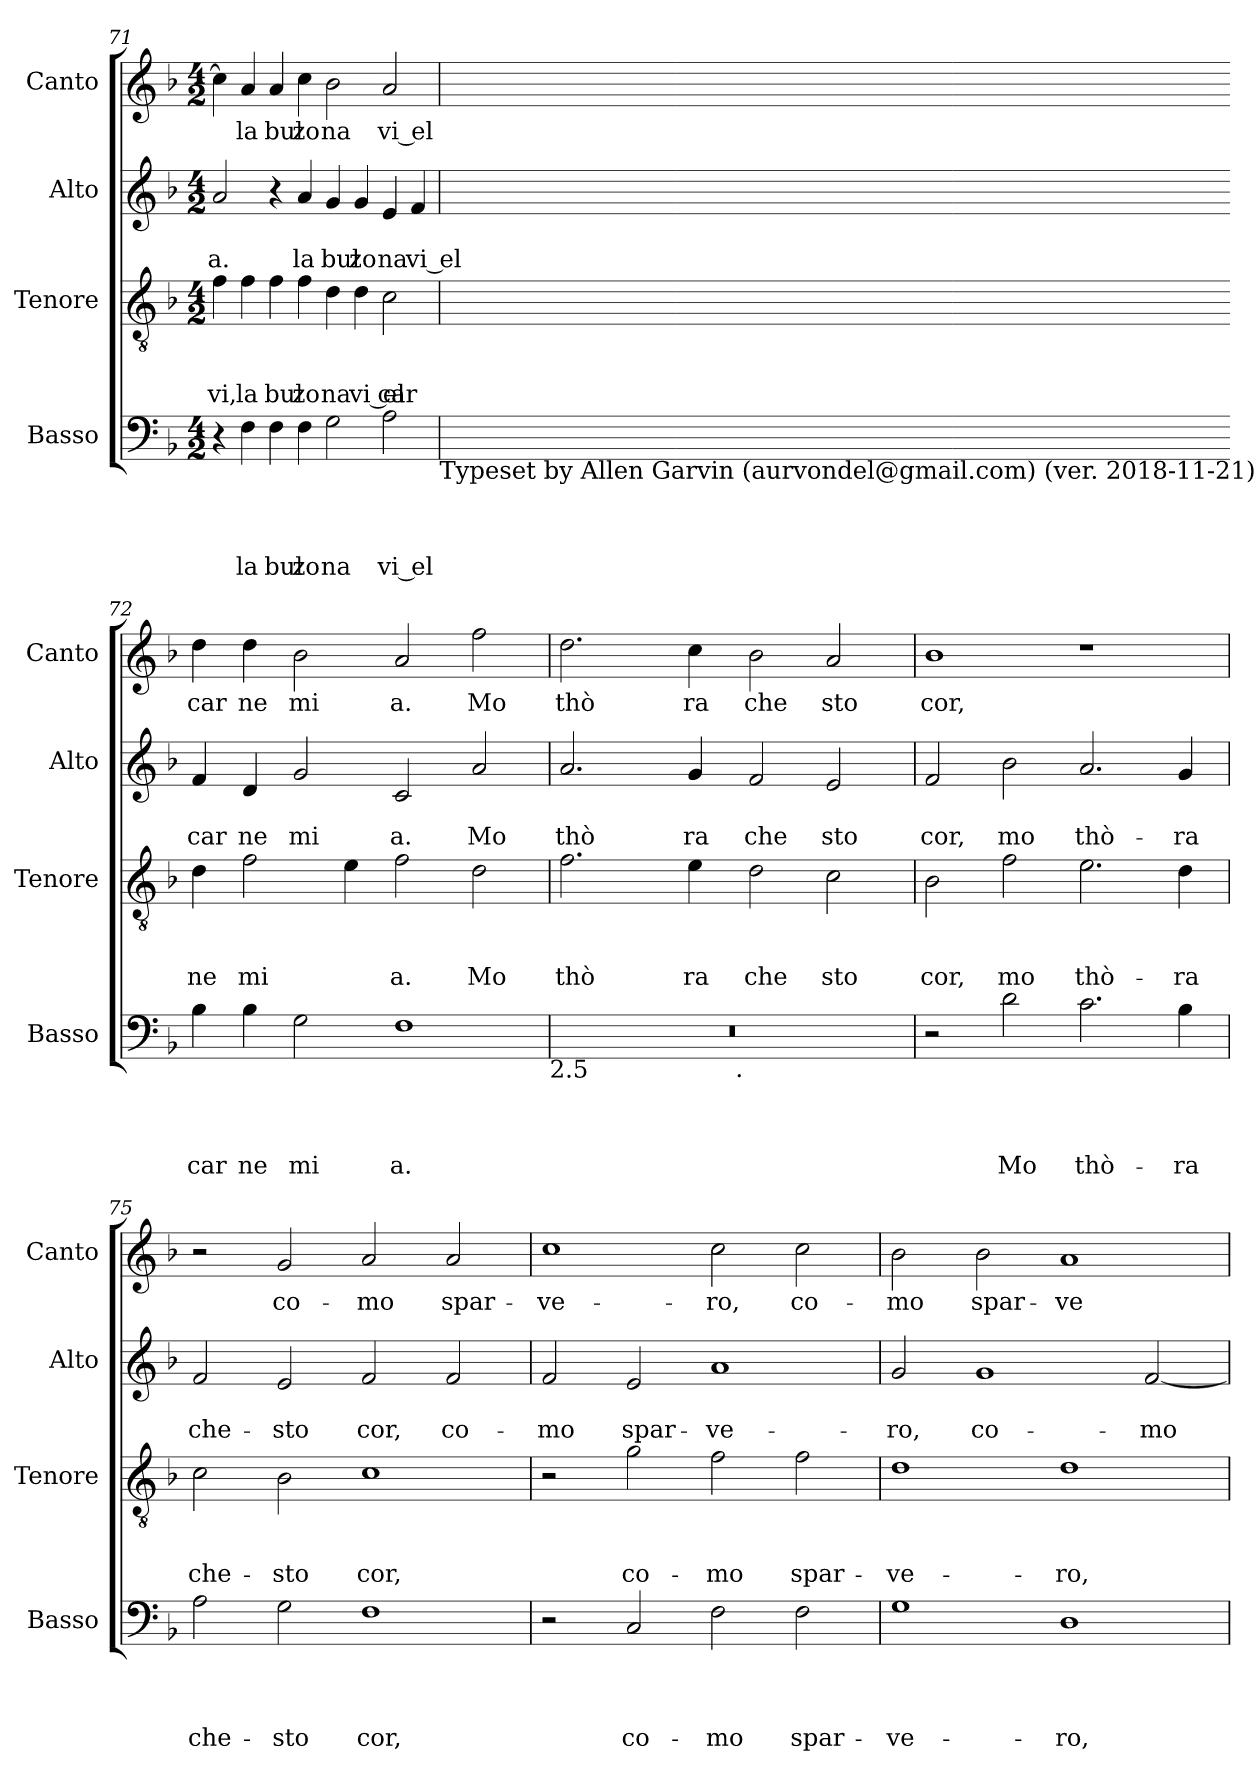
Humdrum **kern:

**kern	**text	**text	**text	**text	**kern	**text	**text	**text	**kern	**text	**text	**kern	**text
*part4	*part4	*part4	*part4	*part4	*part3	*part3	*part3	*part3	*part2	*part2	*part2	*part1	*part1
*staff4	*staff4	*staff4	*staff4	*staff4	*staff3	*staff3	*staff3	*staff3	*staff2	*staff2	*staff2	*staff1	*staff1
*I"Basso	*	*	*	*	*I"Tenore	*	*	*	*I"Alto	*	*	*I"Canto	*
*I'Basso	*	*	*	*	*I'Tenore	*	*	*	*I'Alto	*	*	*I'Canto	*
*clefF4	*	*	*	*	*clefGv2	*	*	*	*clefG2	*	*	*clefG2	*
*k[b-]	*	*	*	*	*k[b-]	*	*	*	*k[b-]	*	*	*k[b-]	*
*F:	*	*	*	*	*F:	*	*	*	*F:	*	*	*F:	*
*M4/2	*	*	*	*	*M4/2	*	*	*	*M4/2	*	*	*M4/2	*
=71	=71	=71	=71	=71	=71	=71	=71	=71	=71	=71	=71	=71	=71
!	!	!	!	!	!	!	!	!LO:LY:b	!	!	!LO:LY:b	!	!
4r	.	.	.	.	4f\	.	.	vi,	2a/	.	a.	4cc\]	.
!	!	!	!	!LO:LY:b	!	!	!	!LO:LY:b	!	!	!	!	!LO:LY:b
4F\	.	.	.	la	4f\	.	.	la	.	.	.	4a/	la
!	!	!	!	!LO:LY:b	!	!	!	!LO:LY:b	!	!	!	!	!LO:LY:b
4F\	.	.	.	bul	4f\	.	.	bul	4r	.	.	4a/	bul
!	!	!	!	!LO:LY:b	!	!	!	!LO:LY:b	!	!	!LO:LY:b	!	!LO:LY:b
4F\	.	.	.	zo	4f\	.	.	zo	4a/	.	la	4cc\	zo
!	!	!	!	!LO:LY:b	!	!	!	!LO:LY:b	!	!	!LO:LY:b	!	!LO:LY:b
2G\	.	.	.	na	4d\	.	.	na	4g/	.	bul	2b-\	na
!	!	!	!	!	!	!	!	!LO:LY:b:rj	!	!	!LO:LY:b	!	!
.	.	.	.	.	4d\	.	.	vi el	4g/	.	zo	.	.
!	!	!	!	!LO:LY:b:rj	!	!	!	!LO:LY:b	!	!	!LO:LY:b	!	!LO:LY:b:rj
2A\	.	.	.	vi el	2c\	.	.	car	4e/	.	na	2a/	vi el
!	!	!	!	!	!	!	!	!	!	!	!LO:LY:b:rj	!	!
.	.	.	.	.	.	.	.	.	4f/	.	vi el	.	.
!LO:TX:b:t=Typeset by Allen Garvin (aurvondel@gmail.com) (ver. 2018-11-21) CC BY-NC	!	!	!	!	!	!	!	!	!	!	!	!	!
=72	=72	=72	=72	=72	=72	=72	=72	=72	=72	=72	=72	=72	=72
!	!	!	!	!LO:LY:b	!	!	!	!LO:LY:b	!	!	!LO:LY:b	!	!LO:LY:b
4B-\	.	.	.	car	4d\	.	.	ne	4f/	.	car	4dd\	car
!	!	!	!	!LO:LY:b	!	!	!	!LO:LY:b	!	!	!LO:LY:b	!	!LO:LY:b
4B-\	.	.	.	ne	2f\	.	.	mi	4d/	.	ne	4dd\	ne
!	!	!	!	!LO:LY:b	!	!	!	!	!	!	!LO:LY:b	!	!LO:LY:b
2G\	.	.	.	mi	.	.	.	.	2g/	.	mi	2b-\	mi
.	.	.	.	.	4e\	.	.	.	.	.	.	.	.
!	!	!	!	!LO:LY:b	!	!	!	!LO:LY:b	!	!	!LO:LY:b	!	!LO:LY:b
1F	.	.	.	a.	2f\	.	.	a.	2c/	.	a.	2a/	a.
!	!	!	!	!	!	!	!	!LO:LY:b	!	!	!LO:LY:b	!	!LO:LY:b
.	.	.	.	.	2d\	.	.	Mo	2a/	.	Mo	2ff\	Mo
!LO:TX:b:t=2.5	!	!	!	!	!	!	!	!	!	!	!	!	!
=73	=73	=73	=73	=73	=73	=73	=73	=73	=73	=73	=73	=73	=73
!	!	!	!	!	!	!	!	!LO:LY:b	!	!	!LO:LY:b	!	!LO:LY:b
*^	*	*	*	*	*	*	*	*	*	*	*	*	*
0r	2ryy	.	.	.	.	2.f\	.	.	thò	2.a/	.	thò	2.dd\	thò
.	4...ryy	.	.	.	.	.	.	.	.	.	.	.	.	.
!	!	!	!	!	!	!	!	!	!LO:LY:b	!	!	!LO:LY:b	!	!LO:LY:b
.	.	.	.	.	.	4e\	.	.	ra	4g/	.	ra	4cc\	ra
!	!LO:TX:b:t=.	!	!	!	!	!	!	!	!	!	!	!	!	!
.	1ryy	.	.	.	.	.	.	.	.	.	.	.	.	.
!	!	!	!	!	!	!	!	!	!LO:LY:b	!	!	!LO:LY:b	!	!LO:LY:b
.	.	.	.	.	.	2d\	.	.	che	2f/	.	che	2b-\	che
!	!	!	!	!	!	!	!	!	!LO:LY:b	!	!	!LO:LY:b	!	!LO:LY:b
.	.	.	.	.	.	2c\	.	.	sto	2e/	.	sto	2a/	sto
.	32ryy	.	.	.	.	.	.	.	.	.	.	.	.	.
!!LO:PB:g=z
=74	=74	=74	=74	=74	=74	=74	=74	=74	=74	=74	=74	=74	=74	=74
!	!	!	!	!	!	!	!	!	!LO:LY:b	!	!	!LO:LY:b	!	!LO:LY:b
*v	*v	*	*	*	*	*	*	*	*	*	*	*	*	*
2r	.	.	.	.	2B-\	.	.	cor,	2f/	.	cor,	1b-	cor,
!	!	!	!	!LO:LY:b	!	!	!	!LO:LY:b	!	!	!LO:LY:b	!	!
2d\	.	.	.	Mo	2f\	.	.	mo	2b-\	.	mo	.	.
!	!	!	!	!LO:LY:b	!	!	!	!LO:LY:b	!	!	!LO:LY:b	!	!
2.c\	.	.	.	thò-	2.e\	.	.	thò-	2.a/	.	thò-	1r	.
!	!	!	!	!LO:LY:b	!	!	!	!LO:LY:b	!	!	!LO:LY:b	!	!
4B-\	.	.	.	-ra	4d\	.	.	-ra	4g/	.	-ra	.	.
=75	=75	=75	=75	=75	=75	=75	=75	=75	=75	=75	=75	=75	=75
!	!	!	!	!LO:LY:b	!	!	!	!LO:LY:b	!	!	!LO:LY:b	!	!
2A\	.	.	.	che-	2c\	.	.	che-	2f/	.	che-	2r	.
!	!	!	!	!LO:LY:b	!	!	!	!LO:LY:b	!	!	!LO:LY:b	!	!LO:LY:b
2G\	.	.	.	-sto	2B-\	.	.	-sto	2e/	.	-sto	2g/	co-
!	!	!	!	!LO:LY:b	!	!	!	!LO:LY:b	!	!	!LO:LY:b	!	!LO:LY:b
1F	.	.	.	cor,	1c	.	.	cor,	2f/	.	cor,	2a/	-mo
!	!	!	!	!	!	!	!	!	!	!	!LO:LY:b	!	!LO:LY:b
.	.	.	.	.	.	.	.	.	2f/	.	co-	2a/	spar-
=76	=76	=76	=76	=76	=76	=76	=76	=76	=76	=76	=76	=76	=76
!	!	!	!	!	!	!	!	!	!	!	!LO:LY:b	!	!LO:LY:b
2r	.	.	.	.	2r	.	.	.	2f/	.	-mo	1cc	-ve-
!	!	!	!	!LO:LY:b	!	!	!	!LO:LY:b	!	!	!LO:LY:b	!	!
2C/	.	.	.	co-	2g\	.	.	co-	2e/	.	spar-	.	.
!	!	!	!	!LO:LY:b	!	!	!	!LO:LY:b	!	!	!LO:LY:b	!	!LO:LY:b
2F\	.	.	.	-mo	2f\	.	.	-mo	1a	.	-ve-	2cc\	-ro,
!	!	!	!	!LO:LY:b	!	!	!	!LO:LY:b	!	!	!	!	!LO:LY:b
2F\	.	.	.	spar-	2f\	.	.	spar-	.	.	.	2cc\	co-
=77	=77	=77	=77	=77	=77	=77	=77	=77	=77	=77	=77	=77	=77
!	!	!	!	!LO:LY:b	!	!	!	!LO:LY:b	!	!	!LO:LY:b	!	!LO:LY:b
1G	.	.	.	-ve-	1d	.	.	-ve-	2g/	.	-ro,	2b-\	-mo
!	!	!	!	!	!	!	!	!	!	!	!LO:LY:b	!	!LO:LY:b
.	.	.	.	.	.	.	.	.	1g	.	co-	2b-\	spar-
!	!	!	!	!LO:LY:b	!	!	!	!LO:LY:b	!	!	!	!	!LO:LY:b
1D	.	.	.	-ro,	1d	.	.	-ro,	.	.	.	1a	-ve-
!	!	!	!	!	!	!	!	!	!	!	!LO:LY:b	!	!
.	.	.	.	.	.	.	.	.	[<2f/	.	-mo	.	.
=	=	=	=	=	=	=	=	=	=	=	=	=	=
*-	*-	*-	*-	*-	*-	*-	*-	*-	*-	*-	*-	*-	*-
